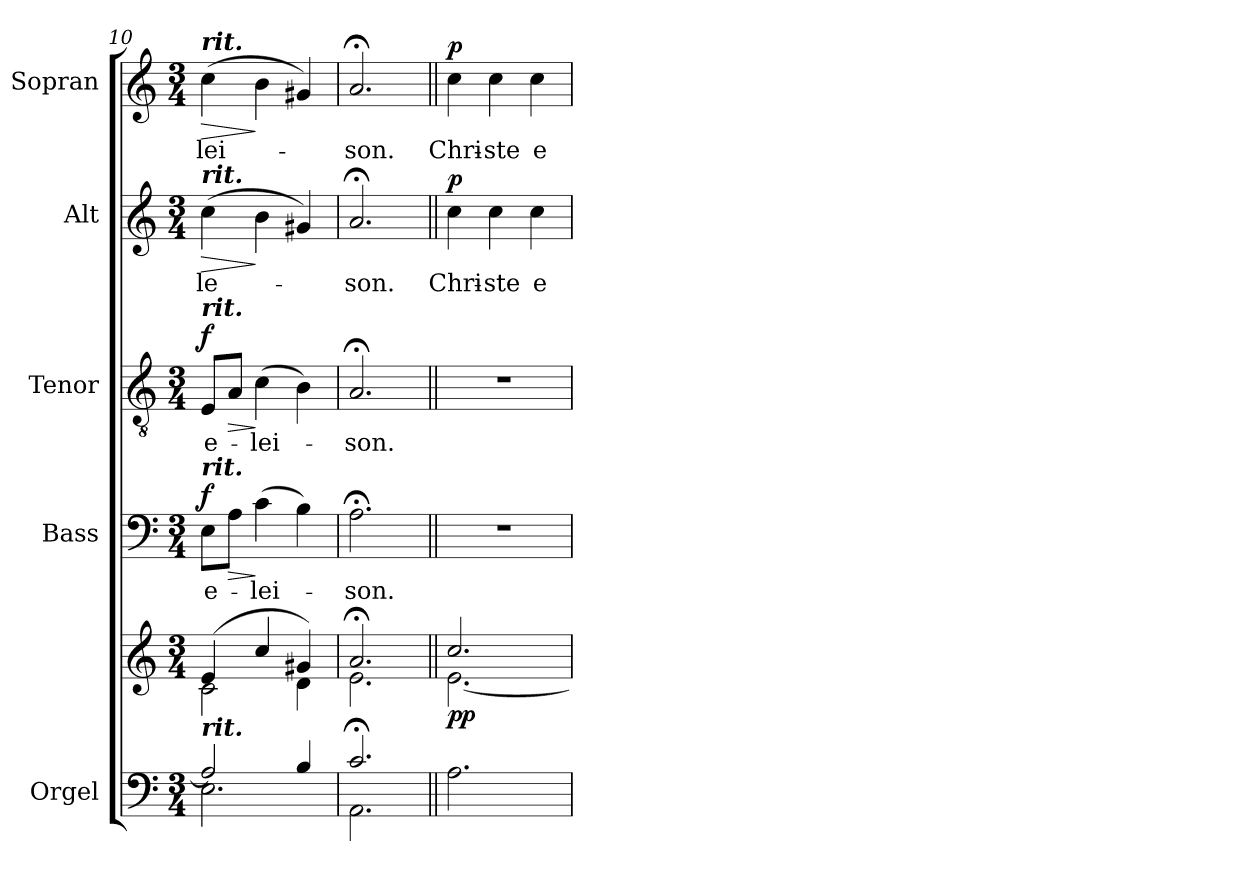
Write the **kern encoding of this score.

**kern	**kern	**dynam	**kern	**text	**dynam	**kern	**text	**dynam	**kern	**text	**dynam	**kern	**text	**dynam
*part5	*part5	*part5	*part4	*part4	*part4	*part3	*part3	*part3	*part2	*part2	*part2	*part1	*part1	*part1
*staff6	*staff5	*staff5/6	*staff4	*staff4	*staff4	*staff3	*staff3	*staff3	*staff2	*staff2	*staff2	*staff1	*staff1	*staff1
*I"Orgel	*	*	*I"Bass	*	*	*I"Tenor	*	*	*I"Alt	*	*	*I"Sopran	*	*
*I'Org.	*	*	*I'B.	*	*	*I'T.	*	*	*I'A.	*	*	*I'S.	*	*
*clefF4	*clefG2	*	*clefF4	*	*	*clefGv2	*	*	*clefG2	*	*	*clefG2	*	*
*k[]	*k[]	*	*k[]	*	*	*k[]	*	*	*k[]	*	*	*k[]	*	*
*C:	*C:	*	*C:	*	*	*C:	*	*	*C:	*	*	*C:	*	*
*M3/4	*M3/4	*	*M3/4	*	*	*M3/4	*	*	*M3/4	*	*	*M3/4	*	*
=10	=10	=10	=10	=10	=10	=10	=10	=10	=10	=10	=10	=10	=10	=10
*^	*^	*	*	*	*	*	*	*	*	*	*	*	*	*
!	!	!	!	!	!	!	!	!	!	!	!	!	!	!LO:TX:a:Bi:t=rit.	!	!
!	!	!	!	!	!	!	!	!	!	!	!LO:TX:a:Bi:t=rit.	!	!	!	!	!
!	!	!	!	!	!	!	!	!LO:TX:a:Bi:t=rit.	!	!	!	!	!	!	!	!
!	!	!	!	!	!LO:TX:a:Bi:t=rit.	!	!	!	!	!	!	!	!	!	!	!
!	!	!LO:TX:b:Bi:t=rit.	!	!	!	!	!	!	!	!	!	!	!	!	!	!
!	!	!	!	!	!	!LO:LY:b	!LO:DY:a	!	!LO:LY:b	!LO:DY:a	!	!LO:LY:b	!LO:HP:b	!	!LO:LY:b	!LO:HP:b
2A/]	2.E\	(4e/	2c\	.	8E\L	e-	f	8E/L	e-	f	(>4cc\	-le-	>	(>4cc\	-lei-	>
!	!	!	!	!	!	!	!LO:HP:b	!	!	!LO:HP:b	!	!	!	!	!	!
.	.	.	.	.	8A\J	.	>	8A/J	.	>	.	.	.	.	.	.
!	!	!	!	!	!	!LO:LY:b	!	!	!LO:LY:b	!	!	!	!	!	!	!
.	.	4cc/	.	.	(>4c\	-lei-	]	(>4c\	-lei-	]	4b\	.	]	4b\	.	]
4B/	.	4g#X/)	4d\	.	4B\)	.	.	4B\)	.	.	4g#X/)	.	.	4g#X/)	.	.
=11	=11	=11	=11	=11	=11	=11	=11	=11	=11	=11	=11	=11	=11	=11	=11	=11
!	!	!	!	!	!	!LO:LY:b	!	!	!LO:LY:b	!	!	!LO:LY:b	!	!	!LO:LY:b	!
2.c;/	2.AA\	2.a;</	2.e\	.	2.A;<\	-son.	.	2.A;</	-son.	.	2.a;</	-son.	.	2.a;</	-son.	.
=12||	=12||	=12||	=12||	=12||	=12||	=12||	=12||	=12||	=12||	=12||	=12||	=12||	=12||	=12||	=12||	=12||
!LO:TX:b:Bi:t=s.P.	!	!	!	!	!	!	!	!	!	!	!	!	!	!	!	!
!	!	!	!	!LO:DY:b	!	!	!	!	!	!	!	!LO:LY:b	!LO:DY:a	!	!LO:LY:b	!LO:DY:a
*v	*v	*	*	*	*	*	*	*	*	*	*	*	*	*	*	*
2.A\	2.cc/	[<2.e\	pp	2.r	.	.	2.r	.	.	4cc\	Chri-	p	4cc\	Chri-	p
!	!	!	!	!	!	!	!	!	!	!	!LO:LY:b	!	!	!LO:LY:b	!
.	.	.	.	.	.	.	.	.	.	4cc\	-ste	.	4cc\	-ste	.
!	!	!	!	!	!	!	!	!	!	!	!LO:LY:b	!	!	!LO:LY:b	!
.	.	.	.	.	.	.	.	.	.	4cc\	e-	.	4cc\	e-	.
*	*v	*v	*	*	*	*	*	*	*	*	*	*	*	*	*
=	=	=	=	=	=	=	=	=	=	=	=	=	=	=
*-	*-	*-	*-	*-	*-	*-	*-	*-	*-	*-	*-	*-	*-	*-
